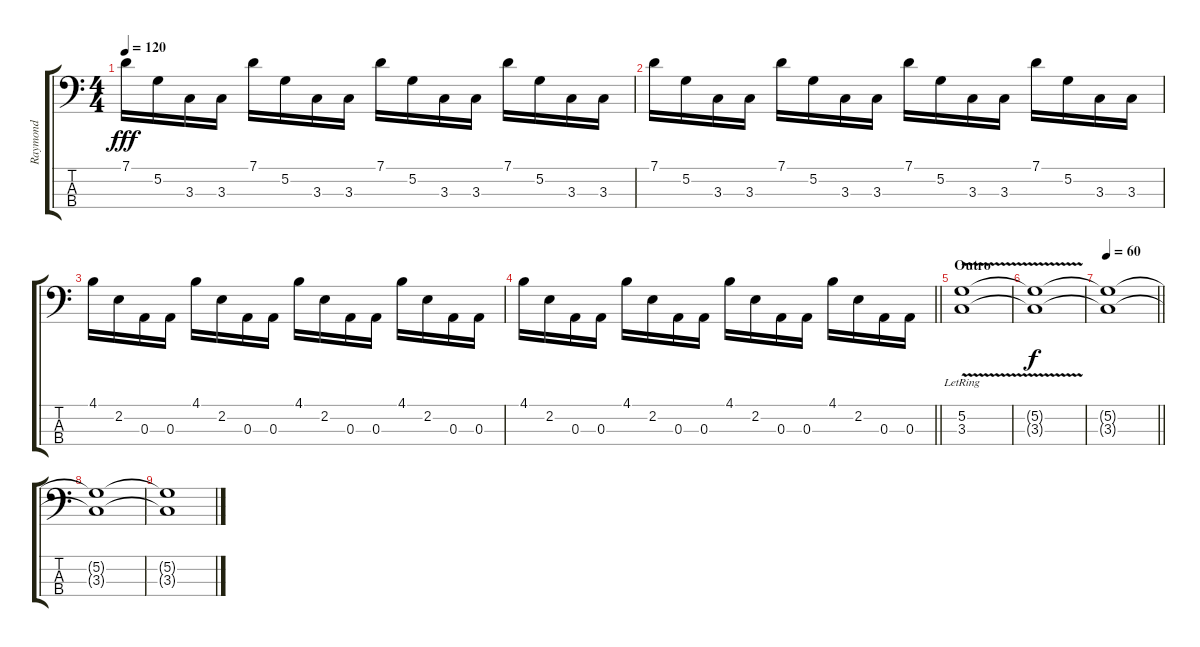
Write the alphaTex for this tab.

\track ("Raymond" "Raymond") {instrument electricbasspick}
\staff {score tabs}
\tuning (G2 D2 A1 E1) {hide}
\ts (4 4)
\tempo 120
\clef f4
\ks c
7.1.16{dy fff} 5.2.16 3.3.16 3.3.16 7.1.16 5.2.16 3.3.16 3.3.16 7.1.16 5.2.16 3.3.16 3.3.16 7.1.16 5.2.16 3.3.16 3.3.16 |
7.1.16 5.2.16 3.3.16 3.3.16 7.1.16 5.2.16 3.3.16 3.3.16 7.1.16 5.2.16 3.3.16 3.3.16 7.1.16 5.2.16 3.3.16 3.3.16 |
4.1.16 2.2.16 0.3.16 0.3.16 4.1.16 2.2.16 0.3.16 0.3.16 4.1.16 2.2.16 0.3.16 0.3.16 4.1.16 2.2.16 0.3.16 0.3.16 |
\barLineRight lightlight
4.1.16 2.2.16 0.3.16 0.3.16 4.1.16 2.2.16 0.3.16 0.3.16 4.1.16 2.2.16 0.3.16 0.3.16 4.1.16 2.2.16 0.3.16 0.3.16 |
\section ("" "Outro")
(5.2{v} 3.3{v lr}).1 |
(5.2{t} 3.3{t}).1{dy f} |
\tempo 60
\barLineRight lightlight
(5.2{t} 3.3{t}).1 |
(5.2{t} 3.3{t}).1 |
(5.2{t} 3.3{t}).1
